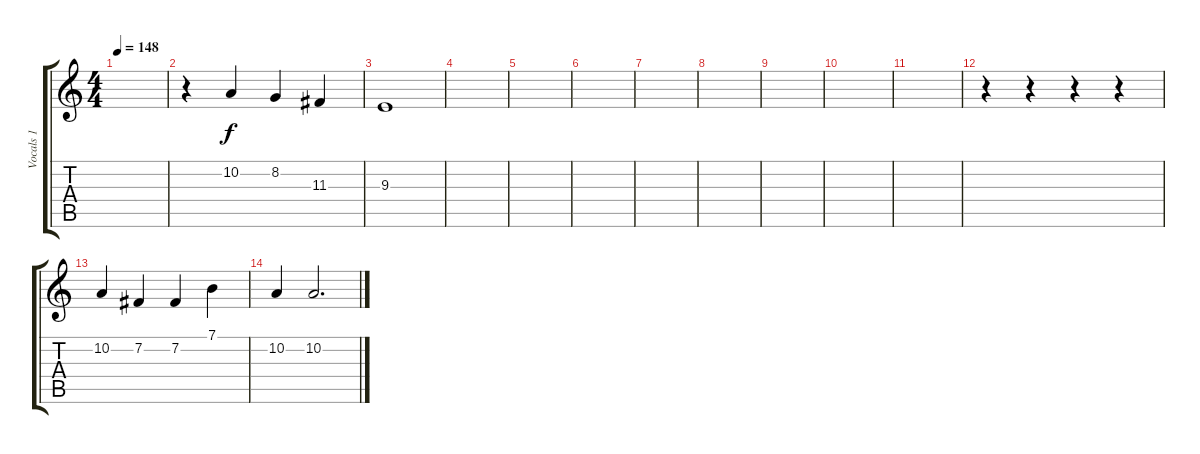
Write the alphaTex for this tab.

\track ("Vocals 1" "Vocals 1") {instrument altosax}
\staff {score tabs}
\tuning (E4 B3 G3 D3 A2 E2) {hide}
\ts (4 4)
\tempo 148
\clef g2
\ks c
|
r.4 10.2.4 8.2.4 11.3.4 |
9.3.1 |
|
|
|
|
|
|
|
|
r.4 r.4 r.4 r.4 |
10.2.4 7.2.4 7.2.4 7.1.4 |
10.2.4 10.2.2{d}
